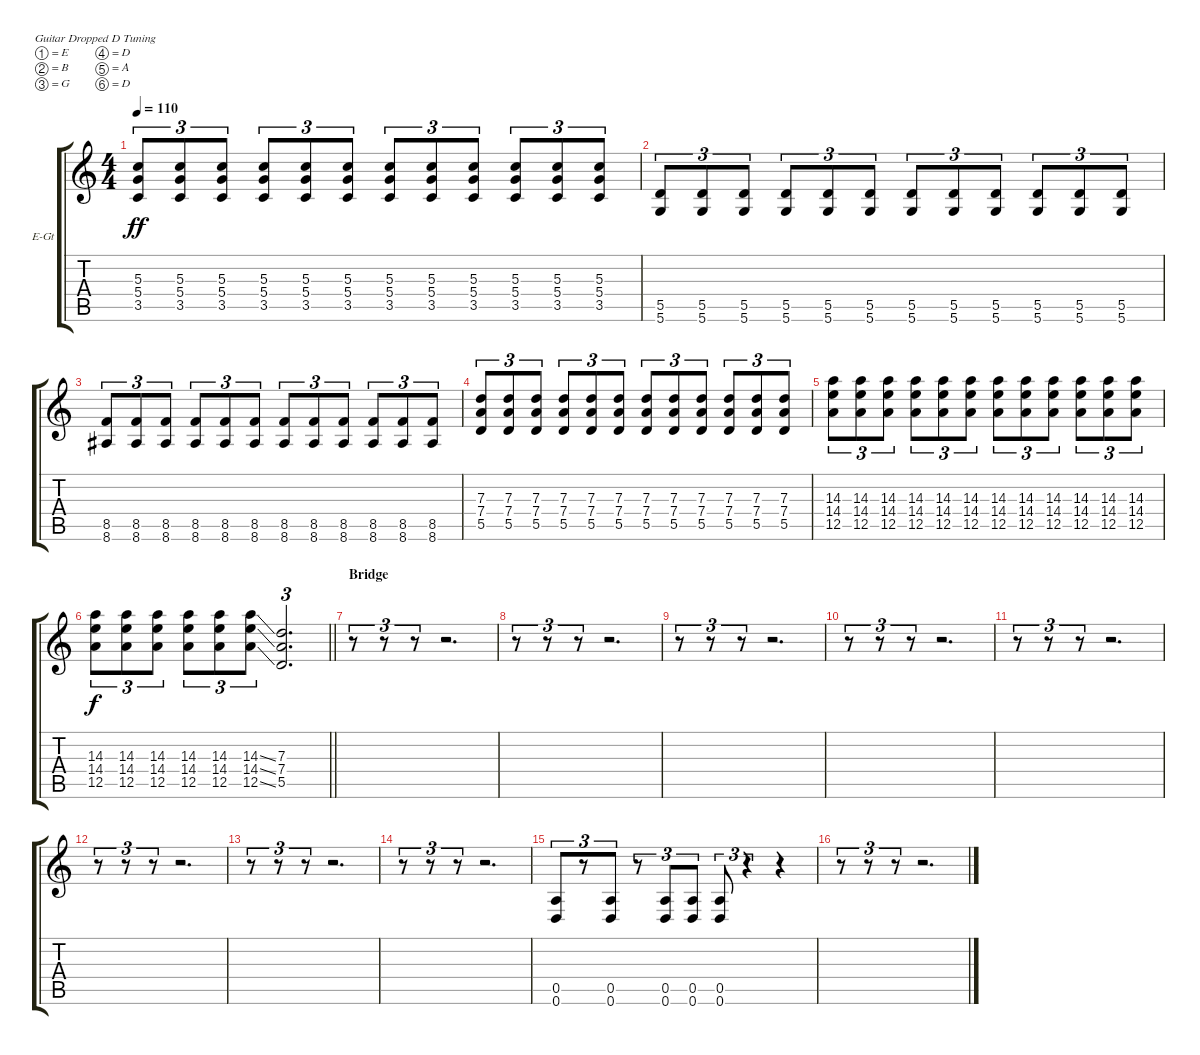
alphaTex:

\bracketExtendMode groupsimilarinstruments
\firstSystemTrackNameOrientation horizontal
\otherSystemsTrackNameOrientation horizontal
\track ("Guitar 2" "E-Gt") {instrument distortionguitar}
\staff {score tabs}
\tuning (E4 B3 G3 D3 A2 D2)
\ts (4 4)
\tempo 110
\clef g2
\ks c
(3.5 5.3 5.4).8{tu (3 2) dy ff} (5.3 5.4 3.5).8{tu (3 2)} (3.5 5.3 5.4).8{tu (3 2)} (5.3 5.4 3.5).8{tu (3 2)} (5.3 5.4 3.5).8{tu (3 2)} (5.3 5.4 3.5).8{tu (3 2)} (3.5 5.3 5.4).8{tu (3 2)} (5.3 5.4 3.5).8{tu (3 2)} (3.5 5.3 5.4).8{tu (3 2)} (5.3 5.4 3.5).8{tu (3 2)} (5.3 5.4 3.5).8{tu (3 2)} (5.3 5.4 3.5).8{tu (3 2)} |
(5.5 5.6).8{tu (3 2)} (5.6 5.5).8{tu (3 2)} (5.5 5.6).8{tu (3 2)} (5.6 5.5).8{tu (3 2)} (5.6 5.5).8{tu (3 2)} (5.6 5.5).8{tu (3 2)} (5.5 5.6).8{tu (3 2)} (5.6 5.5).8{tu (3 2)} (5.5 5.6).8{tu (3 2)} (5.6 5.5).8{tu (3 2)} (5.6 5.5).8{tu (3 2)} (5.6 5.5).8{tu (3 2)} |
(8.5 8.6).8{tu (3 2)} (8.6 8.5).8{tu (3 2)} (8.5 8.6).8{tu (3 2)} (8.6 8.5).8{tu (3 2)} (8.6 8.5).8{tu (3 2)} (8.6 8.5).8{tu (3 2)} (8.5 8.6).8{tu (3 2)} (8.6 8.5).8{tu (3 2)} (8.5 8.6).8{tu (3 2)} (8.6 8.5).8{tu (3 2)} (8.6 8.5).8{tu (3 2)} (8.6 8.5).8{tu (3 2)} |
(5.5 7.4 7.3).8{tu (3 2)} (7.3 7.4 5.5).8{tu (3 2)} (5.5 7.3 7.4).8{tu (3 2)} (7.3 7.4 5.5).8{tu (3 2)} (7.3 7.4 5.5).8{tu (3 2)} (7.3 7.4 5.5).8{tu (3 2)} (5.5 7.3 7.4).8{tu (3 2)} (7.3 7.4 5.5).8{tu (3 2)} (5.5 7.3 7.4).8{tu (3 2)} (7.3 7.4 5.5).8{tu (3 2)} (7.3 7.4 5.5).8{tu (3 2)} (7.3 7.4 5.5).8{tu (3 2)} |
(12.5 14.3 14.4).8{tu (3 2)} (12.5 14.3 14.4).8{tu (3 2)} (12.5 14.3 14.4).8{tu (3 2)} (12.5 14.3 14.4).8{tu (3 2)} (12.5 14.3 14.4).8{tu (3 2)} (12.5 14.3 14.4).8{tu (3 2)} (12.5 14.3 14.4).8{tu (3 2)} (12.5 14.3 14.4).8{tu (3 2)} (12.5 14.3 14.4).8{tu (3 2)} (12.5 14.3 14.4).8{tu (3 2)} (12.5 14.3 14.4).8{tu (3 2)} (12.5 14.3 14.4).8{tu (3 2)} |
\barLineRight lightlight
(12.5 14.3 14.4).8{tu (3 2) dy f} (12.5 14.3 14.4).8{tu (3 2)} (12.5 14.3 14.4).8{tu (3 2)} (12.5 14.3 14.4).8{tu (3 2)} (12.5 14.3 14.4).8{tu (3 2)} (12.5{ss} 14.3{ss} 14.4{ss}).8{tu (3 2)} (7.3 7.4 5.5).2{d tu (3 2)} |
\section ("" "Bridge")
r.8{tu (3 2)} r.8{tu (3 2)} r.8{tu (3 2)} r.2{d} |
r.8{tu (3 2)} r.8{tu (3 2)} r.8{tu (3 2)} r.2{d} |
r.8{tu (3 2)} r.8{tu (3 2)} r.8{tu (3 2)} r.2{d} |
r.8{tu (3 2)} r.8{tu (3 2)} r.8{tu (3 2)} r.2{d} |
r.8{tu (3 2)} r.8{tu (3 2)} r.8{tu (3 2)} r.2{d} |
r.8{tu (3 2)} r.8{tu (3 2)} r.8{tu (3 2)} r.2{d} |
r.8{tu (3 2)} r.8{tu (3 2)} r.8{tu (3 2)} r.2{d} |
r.8{tu (3 2)} r.8{tu (3 2)} r.8{tu (3 2)} r.2{d} |
(0.5 0.6).8{tu (3 2)} r.8{tu (3 2)} (0.5 0.6).8{tu (3 2)} r.8{tu (3 2)} (0.5 0.6).8{tu (3 2)} (0.5 0.6).8{tu (3 2)} (0.5 0.6).8{tu (3 2)} r.4{tu (3 2)} r.4 |
r.8{tu (3 2)} r.8{tu (3 2)} r.8{tu (3 2)} r.2{d}
